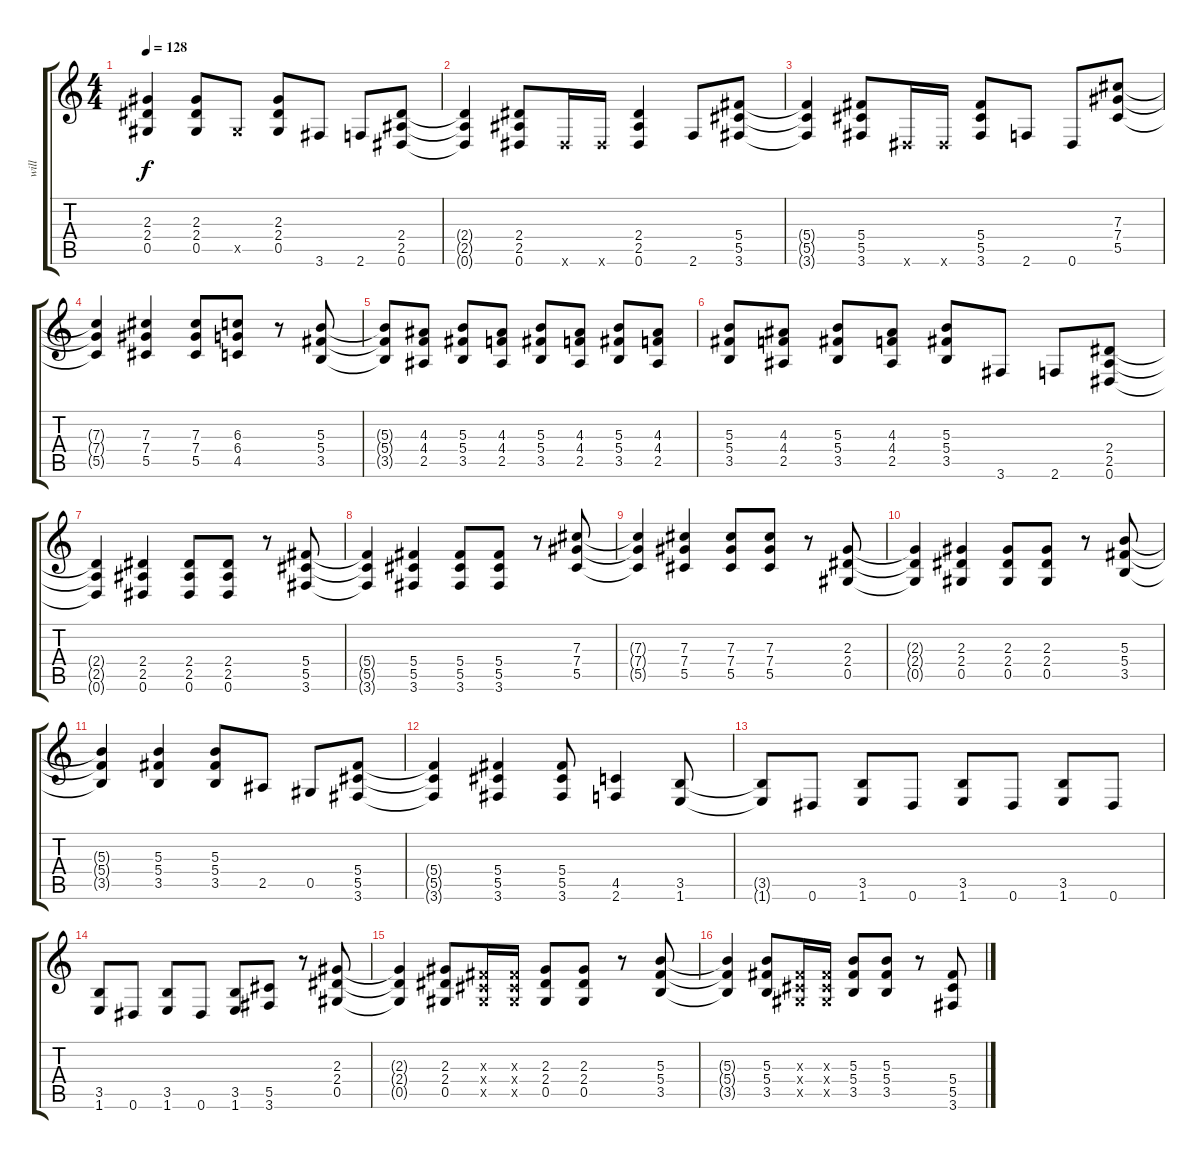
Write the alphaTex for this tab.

\track ("will" "will") {instrument overdrivenguitar}
\staff {score tabs}
\tuning (Eb4 Bb3 Gb3 Db3 Ab2 Eb2) {hide}
\ts (4 4)
\tempo 128
\clef g2
\ks c
(2.3{t} 2.4{t} 0.5{t}).4{dy f} (2.3 2.4 0.5).8 0.5{x}.8 (2.3 2.4 0.5).8 3.6.8 2.6.8 (2.4 2.5 0.6).8 |
(2.4{t} 2.5{t} 0.6{t}).4 (2.4 2.5 0.6).8 0.6{x}.16 0.6{x}.16 (2.4 2.5 0.6).4 2.6.8 (5.4 5.5 3.6).8 |
(5.4{t} 5.5{t} 3.6{t}).4 (5.4 5.5 3.6).8 0.6{x}.16 0.6{x}.16 (5.4 5.5 3.6).8 2.6.8 0.6.8 (7.3 7.4 5.5).8 |
(7.3{t} 7.4{t} 5.5{t}).4 (7.3 7.4 5.5).4 (7.3 7.4 5.5).8 (6.3 6.4 4.5).8 r.8 (5.3 5.4 3.5).8 |
(5.3{t} 5.4{t} 3.5{t}).8 (4.3 4.4 2.5).8 (5.3 5.4 3.5).8 (4.3 4.4 2.5).8 (5.3 5.4 3.5).8 (4.3 4.4 2.5).8 (5.3 5.4 3.5).8 (4.3 4.4 2.5).8 |
(5.3 5.4 3.5).8 (4.3 4.4 2.5).8 (5.3 5.4 3.5).8 (4.3 4.4 2.5).8 (5.3 5.4 3.5).8 3.6.8 2.6.8 (2.4 2.5 0.6).8 |
(2.4{t} 2.5{t} 0.6{t}).4 (2.4 2.5 0.6).4 (2.4 2.5 0.6).8 (2.4 2.5 0.6).8 r.8 (5.4 5.5 3.6).8 |
(5.4{t} 5.5{t} 3.6{t}).4 (5.4 5.5 3.6).4 (5.4 5.5 3.6).8 (5.4 5.5 3.6).8 r.8 (7.3 7.4 5.5).8 |
(7.3{t} 7.4{t} 5.5{t}).4 (7.3 7.4 5.5).4 (7.3 7.4 5.5).8 (7.3 7.4 5.5).8 r.8 (2.3 2.4 0.5).8 |
(2.3{t} 2.4{t} 0.5{t}).4 (2.3 2.4 0.5).4 (2.3 2.4 0.5).8 (2.3 2.4 0.5).8 r.8 (5.3 5.4 3.5).8 |
(5.3{t} 5.4{t} 3.5{t}).4 (5.3 5.4 3.5).4 (5.3 5.4 3.5).8 2.5.8 0.5.8 (5.4 5.5 3.6).8 |
(5.4{t} 5.5{t} 3.6{t}).4 (5.4 5.5 3.6).4 (5.4 5.5 3.6).8 (4.5 2.6).4 (3.5 1.6).8 |
(3.5{t} 1.6{t}).8 0.6.8 (3.5 1.6).8 0.6.8 (3.5 1.6).8 0.6.8 (3.5 1.6).8 0.6.8 |
(3.5 1.6).8 0.6.8 (3.5 1.6).8 0.6.8 (3.5 1.6).8 (5.5 3.6).8 r.8 (2.3 2.4 0.5).8 |
(2.3{t} 2.4{t} 0.5{t}).4 (2.3 2.4 0.5).8 (0.3{x} 0.4{x} 0.5{x}).16 (0.3{x} 0.4{x} 0.5{x}).16 (2.3 2.4 0.5).8 (2.3 2.4 0.5).8 r.8 (5.3 5.4 3.5).8 |
(5.3{t} 5.4{t} 3.5{t}).4 (5.3 5.4 3.5).8 (0.3{x} 0.4{x} 0.5{x}).16 (0.3{x} 0.4{x} 0.5{x}).16 (5.3 5.4 3.5).8 (5.3 5.4 3.5).8 r.8 (5.4 5.5 3.6).8
